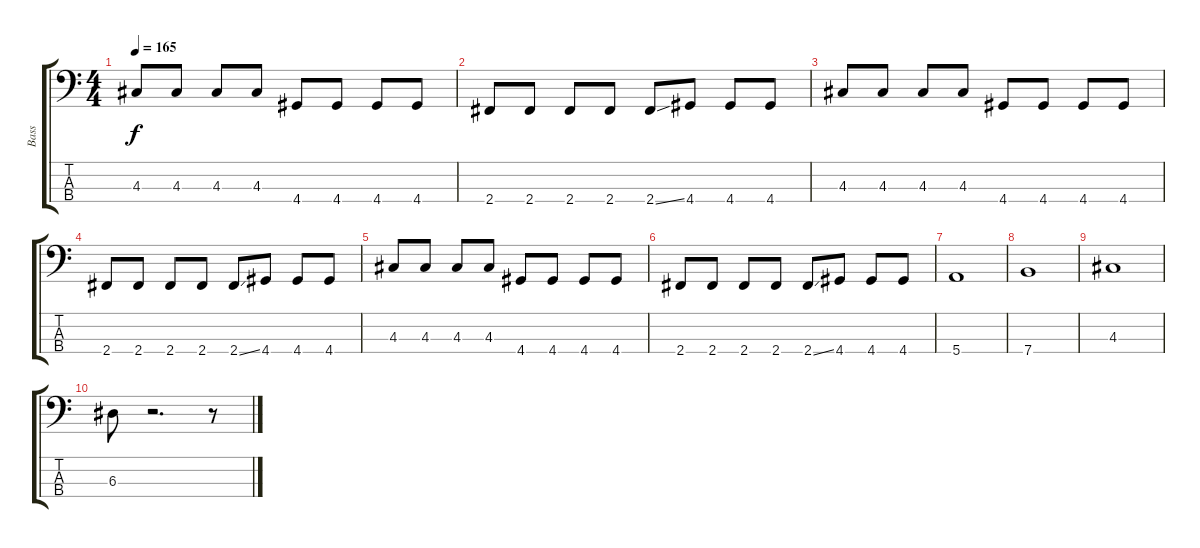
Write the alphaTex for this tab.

\track ("Bass" "Bass") {instrument slapbass2}
\staff {score tabs}
\tuning (G2 D2 A1 E1) {hide}
\ts (4 4)
\tempo 165
\clef f4
\ks c
4.3.8{dy f} 4.3.8 4.3.8 4.3.8 4.4.8 4.4.8 4.4.8 4.4.8 |
2.4.8 2.4.8 2.4.8 2.4.8 2.4{ss}.8 4.4.8 4.4.8 4.4.8 |
4.3.8 4.3.8 4.3.8 4.3.8 4.4.8 4.4.8 4.4.8 4.4.8 |
2.4.8 2.4.8 2.4.8 2.4.8 2.4{ss}.8 4.4.8 4.4.8 4.4.8 |
4.3.8 4.3.8 4.3.8 4.3.8 4.4.8 4.4.8 4.4.8 4.4.8 |
2.4.8 2.4.8 2.4.8 2.4.8 2.4{ss}.8 4.4.8 4.4.8 4.4.8 |
5.4.1 |
7.4.1 |
4.3.1 |
6.3.8 r.2{d} r.8
